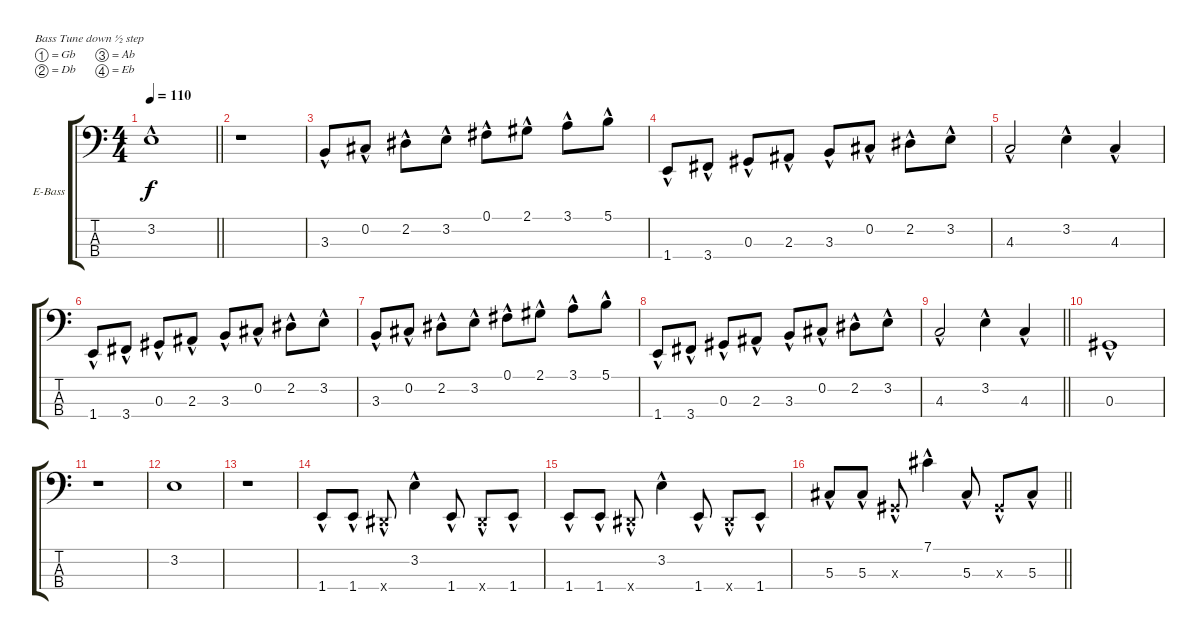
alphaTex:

\bracketExtendMode groupsimilarinstruments
\firstSystemTrackNameOrientation horizontal
\otherSystemsTrackNameOrientation horizontal
\track ("Bass" "E-Bass") {instrument electricbassfinger}
\staff {score tabs}
\tuning (Gb2 Db2 Ab1 Eb1)
\ts (4 4)
\tempo 110
\clef f4
\barLineRight lightlight
\ks c
3.2{hac}.1{dy f} |
r.1 |
3.3{hac}.8 0.2{hac}.8 2.2{hac}.8 3.2{hac}.8 0.1{hac}.8 2.1{hac}.8 3.1{hac}.8 5.1{hac}.8 |
1.4{hac}.8 3.4{hac}.8 0.3{hac}.8 2.3{hac}.8 3.3{hac}.8 0.2{hac}.8 2.2{hac}.8 3.2{hac}.8 |
4.3{hac}.2 3.2{hac}.4 4.3{hac}.4 |
1.4{hac}.8 3.4{hac}.8 0.3{hac}.8 2.3{hac}.8 3.3{hac}.8 0.2{hac}.8 2.2{hac}.8 3.2{hac}.8 |
3.3{hac}.8 0.2{hac}.8 2.2{hac}.8 3.2{hac}.8 0.1{hac}.8 2.1{hac}.8 3.1{hac}.8 5.1{hac}.8 |
1.4{hac}.8 3.4{hac}.8 0.3{hac}.8 2.3{hac}.8 3.3{hac}.8 0.2{hac}.8 2.2{hac}.8 3.2{hac}.8 |
\barLineRight lightlight
4.3{hac}.2 3.2{hac}.4 4.3{hac}.4 |
0.3{hac}.1 |
r.1 |
3.2.1 |
r.1 |
1.4{hac}.8 1.4{hac}.8 0.4{hac x}.8 3.2{hac}.4 1.4{hac}.8 0.4{hac x}.8 1.4{hac}.8 |
1.4{hac}.8 1.4{hac}.8 0.4{hac x}.8 3.2{hac}.4 1.4{hac}.8 0.4{hac x}.8 1.4{hac}.8 |
\barLineRight lightlight
5.3{hac}.8 5.3{hac}.8 0.3{hac x}.8 7.1{hac}.4 5.3{hac}.8 0.3{hac x}.8 5.3{hac}.8
